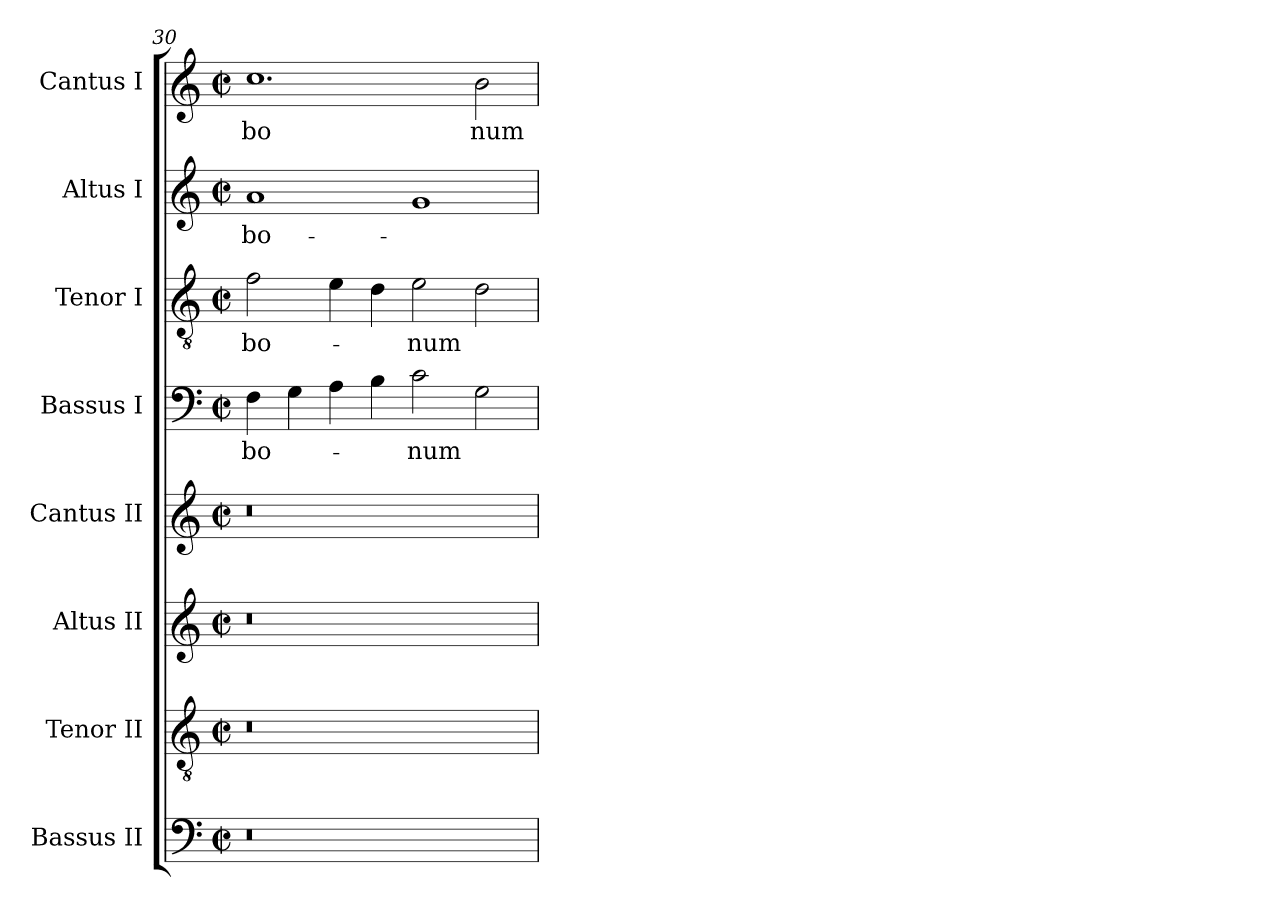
**kern	**kern	**kern	**kern	**kern	**text	**kern	**text	**kern	**text	**kern	**text
*part8	*part7	*part6	*part5	*part4	*part4	*part3	*part3	*part2	*part2	*part1	*part1
*staff8	*staff7	*staff6	*staff5	*staff4	*staff4	*staff3	*staff3	*staff2	*staff2	*staff1	*staff1
*I"Bassus II	*I"Tenor II	*I"Altus II	*I"Cantus II	*I"Bassus I	*	*I"Tenor I	*	*I"Altus I	*	*I"Cantus I	*
*clefF4	*clefGv2	*clefG2	*clefG2	*clefF4	*	*clefGv2	*	*clefG2	*	*clefG2	*
*M2/2	*M2/2	*M2/2	*M2/2	*M2/2	*	*M2/2	*	*M2/2	*	*M2/2	*
*met(c|)	*met(c|)	*met(c|)	*met(c|)	*met(c|)	*	*met(c|)	*	*met(c|)	*	*met(c|)	*
=30	=30	=30	=30	=30	=30	=30	=30	=30	=30	=30	=30
!	!	!	!	!	!LO:LY:b:cj	!	!LO:LY:b:cj	!	!LO:LY:b:cj	!	!LO:LY:b:cj
0r	0r	0r	0r	4F\	bo-	2f\	bo-	1a	bo-	1.cc	bo
.	.	.	.	4G\	.	.	.	.	.	.	.
.	.	.	.	4A\	.	4e\	.	.	.	.	.
.	.	.	.	4B\	.	4d\	.	.	.	.	.
!	!	!	!	!	!LO:LY:b	!	!LO:LY:b	!	!	!	!
.	.	.	.	2c\	-num	2e\	-num	1g	.	.	.
!	!	!	!	!	!	!	!	!	!	!	!LO:LY:b:cj
.	.	.	.	2G\	.	2d\	.	.	.	2b\	num
=	=	=	=	=	=	=	=	=	=	=	=
*-	*-	*-	*-	*-	*-	*-	*-	*-	*-	*-	*-
